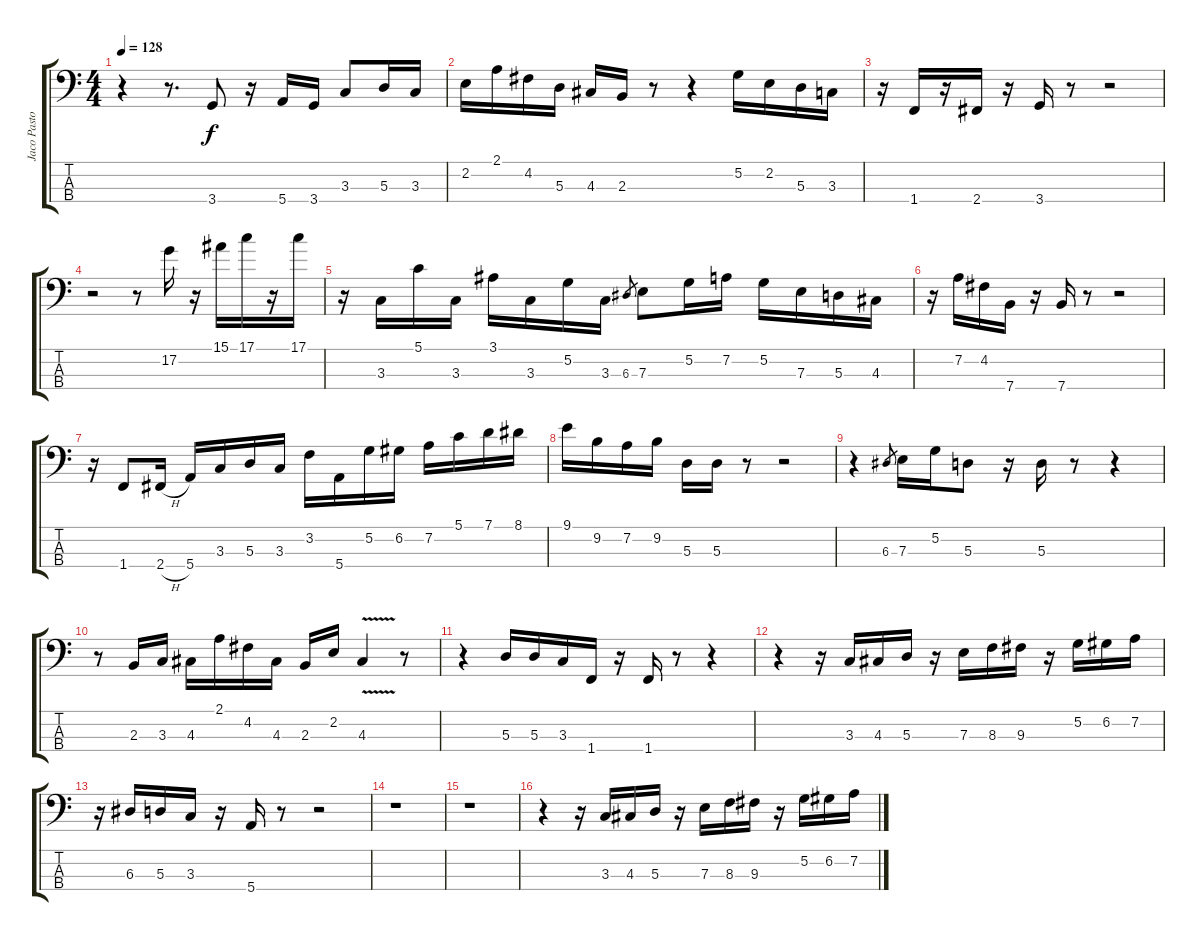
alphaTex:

\track ("Jaco Pastorius" "Jaco Pasto") {instrument electricbassfinger}
\staff {score tabs}
\tuning (G2 D2 A1 E1) {hide}
\ts (4 4)
\tempo 128
\clef f4
\ks c
r.4{dy f} r.8{d} 3.4.8 r.16 5.4.16 3.4.16 3.3.8 5.3.16 3.3.16 |
2.2.16 2.1.16 4.2.16 5.3.16 4.3.16 2.3.16 r.8 r.4 5.2.16 2.2.16 5.3.16 3.3.16 |
r.16 1.4.16 r.16 2.4.16 r.16 3.4.16 r.8 r.2 |
r.2 r.8 17.2.16 r.16 15.1.16 17.1.16 r.16 17.1.16 |
r.16 3.3.16 5.1.16 3.3.16 3.1.16 3.3.16 5.2.16 3.3.16 6.3.8{gr} 7.3.8 5.2.16 7.2.16 5.2.16 7.3.16 5.3.16 4.3.16 |
r.16 7.2.16 4.2.16 7.4.16 r.16 7.4.16 r.8 r.2 |
r.16 1.4.8 2.4{h}.16 5.4.16 3.3.16 5.3.16 3.3.16 3.2.16 5.4.16 5.2.16 6.2.16 7.2.16 5.1.16 7.1.16 8.1.16 |
9.1.16 9.2.16 7.2.16 9.2.16 5.3.16 5.3.16 r.8 r.2 |
r.4 6.3.8{gr} 7.3.16 5.2.16 5.3.8 r.16 5.3.16 r.8 r.4 |
r.8 2.3.16 3.3.16 4.3.16 2.1.16 4.2.16 4.3.16 2.3.16 2.2.16 4.3{v}.4 r.8 |
r.4 5.3.16 5.3.16 3.3.16 1.4.16 r.16 1.4.16 r.8 r.4 |
r.4 r.16 3.3.16 4.3.16 5.3.16 r.16 7.3.16 8.3.16 9.3.16 r.16 5.2.16 6.2.16 7.2.16 |
r.16 6.3.16 5.3.16 3.3.16 r.16 5.4.16 r.8 r.2 |
r.1 |
r.1 |
r.4 r.16 3.3.16 4.3.16 5.3.16 r.16 7.3.16 8.3.16 9.3.16 r.16 5.2.16 6.2.16 7.2.16
